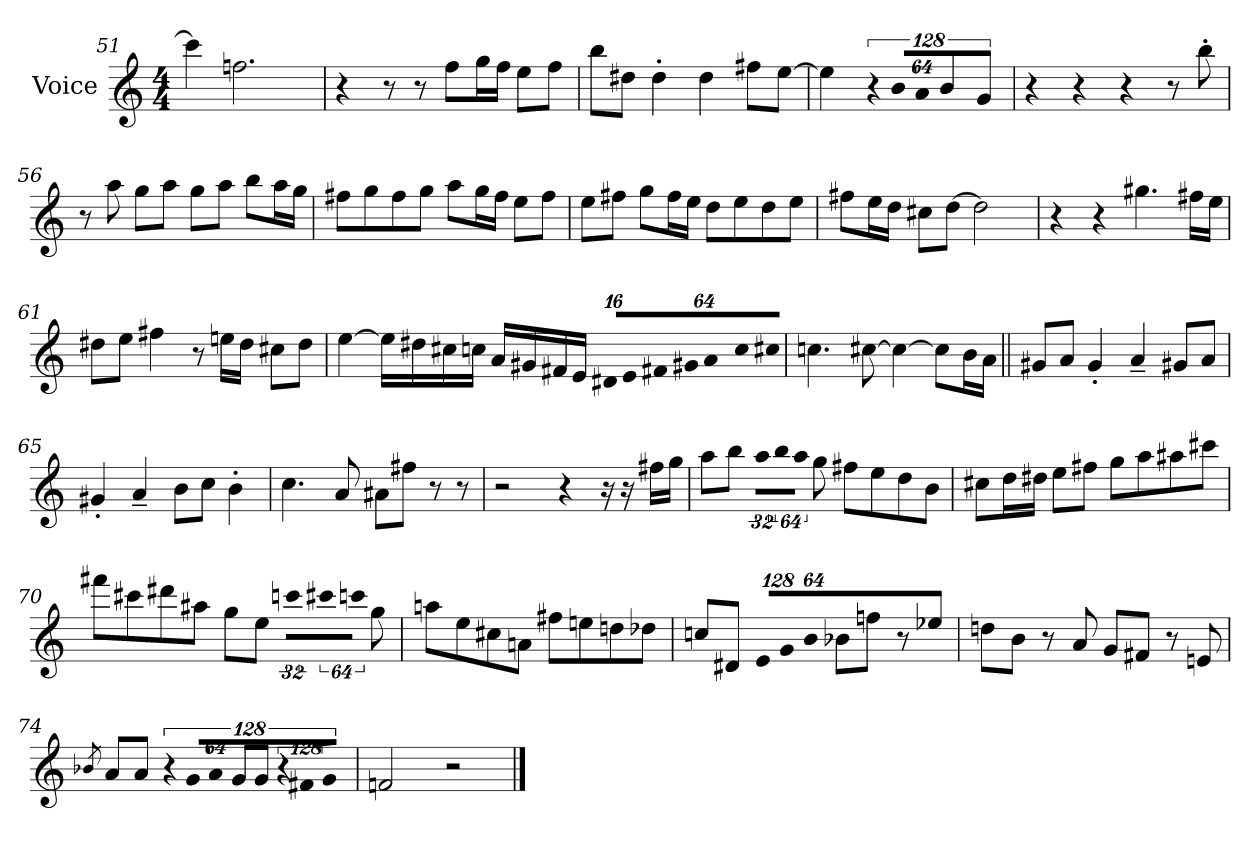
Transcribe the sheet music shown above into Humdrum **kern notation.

**kern
*part1
*staff1
*I"Voice
*I'Voice
*clefG2
*k[]
*C:
*M4/4
=51
4ccci\]
2.ffni\
=52
4r
8r
8r
8ffi\L
16ggi\L
16ffi\JJ
8eei\L
8ffi\J
!!LO:LB:g=z
=53
8bbi\L
8dd#Xi\J
4dd#'i\
4dd#i\
8ff#Xi\L
[>8eei\J
=54
4eei\]
!LO:N:vis=8
1024%85r
!LO:N:vis=8
1024%85bi/L
!LO:N:vis=8
512%43ai/J
4bi\
4gi/
=55
4r
4r
4r
8r
8bb'i\
=56
8r
8aai\
8ggi\L
8aai\J
8ggi\L
8aai\J
8bbi\L
16aai\L
16ggi\JJ
!!LO:LB:g=z
=57
8ff#Xi\L
8ggi\
8ff#i\
8ggi\J
8aai\L
16ggi\L
16ff#i\JJ
8eei\L
8ff#i\J
=58
8eei\L
8ff#Xi\J
8ggi\L
16ff#i\L
16eei\JJ
8ddi\L
8eei\
8ddi\
8eei\J
=59
8ff#Xi\L
16eei\L
16ddi\JJ
8cc#Xi\L
[>8ddi\J
2ddi\]
=60
4r
4r
4.gg#Xi\
16ff#Xi\LL
16eei\JJ
!!LO:LB:g=z
=61
8dd#Xi\L
8eei\J
4ff#Xi\
8r
16eeni\LL
16dd#i\JJ
8cc#Xi\L
8dd#i\J
=62
[>4eei\
16eei\LL]
16dd#Xi\
16cc#Xi\
16ccni\JJ
16ai/LL
16g#Xi/
16f#Xi/
16ei/JJ
*Xbrackettup
!LO:N:vis=16
256%9d#Xi/LL
!LO:N:vis=16
1024%37ei/
!LO:N:vis=16
256%9f#Xi/
!LO:N:vis=16
1024%37g#Xi/
!LO:N:vis=16
256%9ai/
!LO:N:vis=16
1024%37cci/
!LO:N:vis=16
1024%37cc#Xi/JJ
=63
4.ccni\
[>8cc#Xi\
4cc#i\_>
8cc#i\L]
16bi\L
16ai\JJ
=64||
8g#Xi/L
8ai/J
4g#'i/
4a~i/
8g#Xi/L
8ai/J
!!LO:LB:g=z
=65
4g#X'i/
4a~i/
8bi\L
8cci\J
4b'i\
=66
4.cci\
8ai/
8a#Xi\L
8ff#Xi\J
8r
8r
=67
2r
4r
16r
16r
16ff#Xi\LL
16ggi\JJ
=68
8aai\L
8bbi\J
*brackettup
!LO:N:vis=16
512%21aai\LL
!LO:N:vis=16
1024%43bbi\
!LO:N:vis=16
1024%43aai\JJ
8ggi\
8ff#Xi\L
8eei\
8ddi\
8bi\J
!!LO:LB:g=z
=69
8cc#Xi\L
16ddi\L
16dd#Xi\JJ
8eei\L
8ff#Xi\J
8ggi\L
8aai\
8aa#Xi\
8ccc#Xi\J
=70
8fff#Xi\L
8ccc#Xi\
8ddd#Xi\
8aa#Xi\J
8ggi\L
8eei\J
!LO:N:vis=16
512%21cccni\LL
!LO:N:vis=16
1024%43ccc#Xi\
!LO:N:vis=16
1024%43cccni\JJ
8ggi\
=71
8aani\L
8eei\
8cc#Xi\
8ani\J
8ff#Xi\L
8eeni\
8ddni\
8dd-Xi\J
=72
8ccni/L
8d#Xi/J
*Xbrackettup
!LO:N:vis=8
1024%85ei/L
!LO:N:vis=8
1024%85gi/
!LO:N:vis=8
512%43bi/J
8b-Xi\L
8ffni\J
8r
8ee-Xi\
!!LO:PB:g=z
=73
8ddni\L
8bi\J
8r
8ai/
8gi/L
8f#Xi/J
8r
8eni/
=74
8qb-Xi/
8ai/L
8ai/J
*brackettup
!LO:N:vis=8
1024%85r
!LO:N:vis=8
1024%85gi/L
!LO:N:vis=8
512%43ai/J
8gi/L
8gi/J
!LO:N:vis=8
1024%85r
!LO:N:vis=8
1024%85f#Xi/L
!LO:N:vis=8
512%43gi/J
=75
2fni/
2r
==
*-
